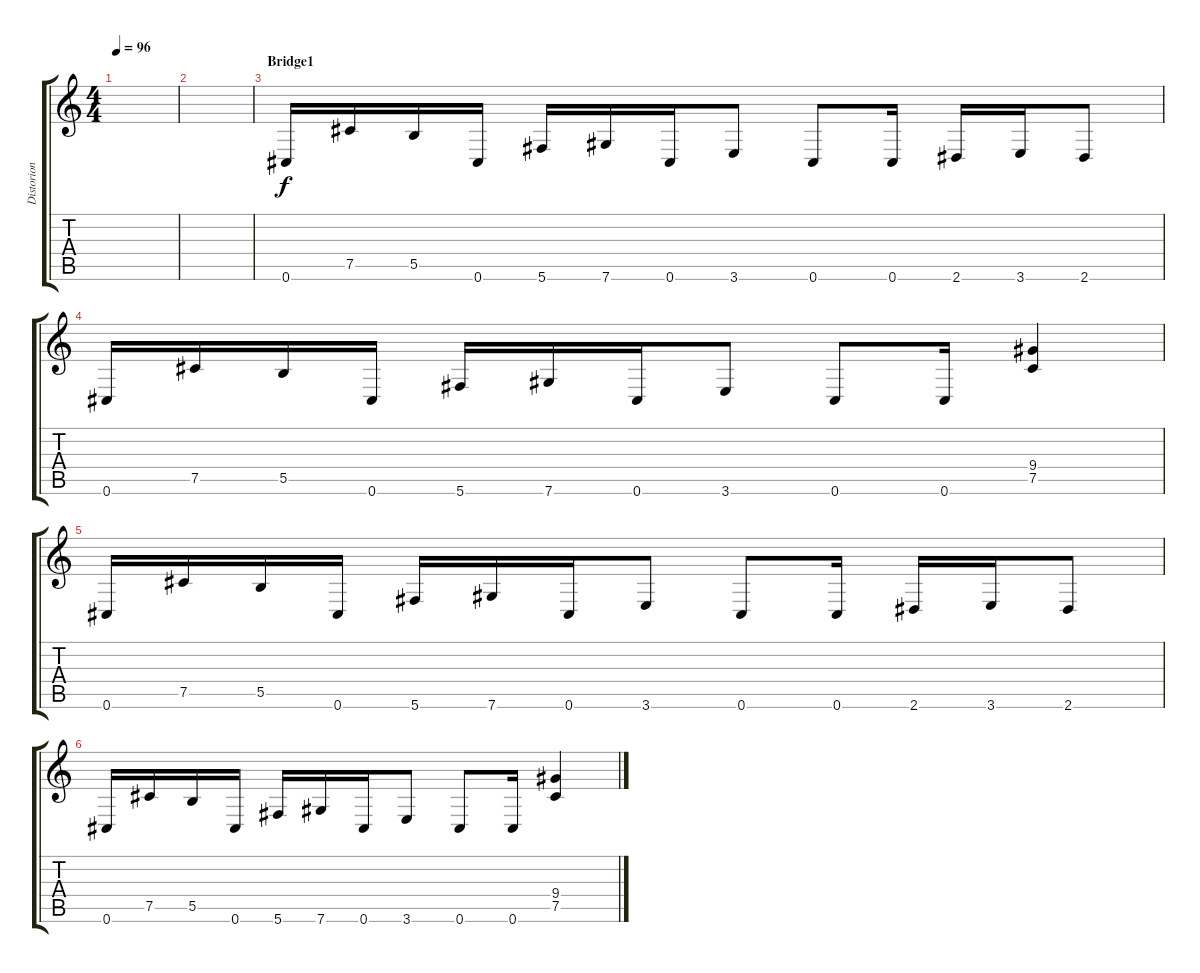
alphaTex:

\track ("Distorion Guitar" "Distorion ") {instrument distortionguitar}
\staff {score tabs}
\tuning (Db4 Ab3 E3 B2 Gb2 Db2) {hide}
\ts (4 4)
\tempo 96
\clef g2
\ks c
|
|
\section ("" "Bridge1")
0.6.16 7.5.16 5.5.16 0.6.16 5.6.16 7.6.16 0.6.16 3.6.8 0.6.8 0.6.16 2.6.16 3.6.16 2.6.8 |
0.6.16 7.5.16 5.5.16 0.6.16 5.6.16 7.6.16 0.6.16 3.6.8 0.6.8 0.6.16 (9.4 7.5).4 |
0.6.16 7.5.16 5.5.16 0.6.16 5.6.16 7.6.16 0.6.16 3.6.8 0.6.8 0.6.16 2.6.16 3.6.16 2.6.8 |
0.6.16 7.5.16 5.5.16 0.6.16 5.6.16 7.6.16 0.6.16 3.6.8 0.6.8 0.6.16 (9.4 7.5).4
